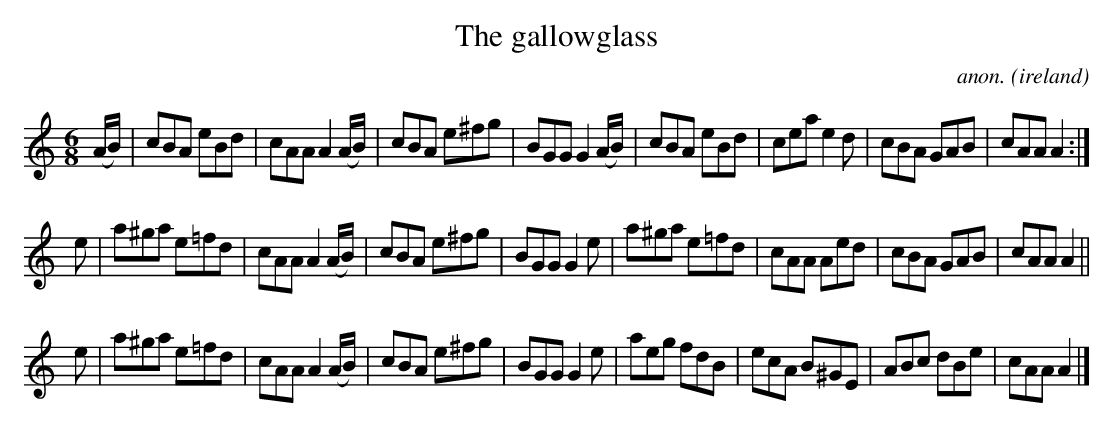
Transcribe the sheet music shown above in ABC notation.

X:1
T:The gallowglass
O:ireland
C:anon.
M:6/8
L:1/8
K:Am
(A/B/)|cBA eBd|cAA A2(A/B/)|cBA e^fg|BGG G2(A/B/)|cBA eBd|cea e2d|cBA GAB|cAA A2:|
e|a^ga e=fd|cAA A2 (A/B/)|cBA e^fg|BGG G2e|a^ga e=fd|cAA Aed|cBA GAB|cAA A2||
e|a^ga e=fd|cAA A2(A/B/)|cBA e^fg|BGG G2e|aeg fdB|ecA B^GE|ABc dBe|cAA A2|]
